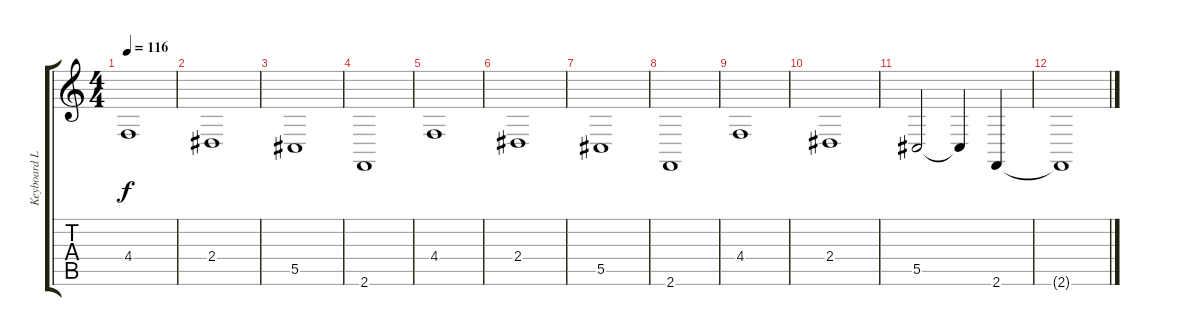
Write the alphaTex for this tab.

\track ("Keyboard L" "Keyboard L") {instrument stringensemble1}
\staff {score tabs}
\tuning (Eb4 Bb3 Gb3 Db3 Ab2 Eb2) {hide}
\ts (4 4)
\tempo 116
\clef g2
\ks c
4.4.1{dy f} |
2.4.1 |
5.5.1 |
2.6.1 |
4.4.1 |
2.4.1 |
5.5.1 |
2.6.1 |
4.4.1 |
2.4.1 |
5.5.2 5.5{t}.4 2.6.4 |
2.6{t}.1
